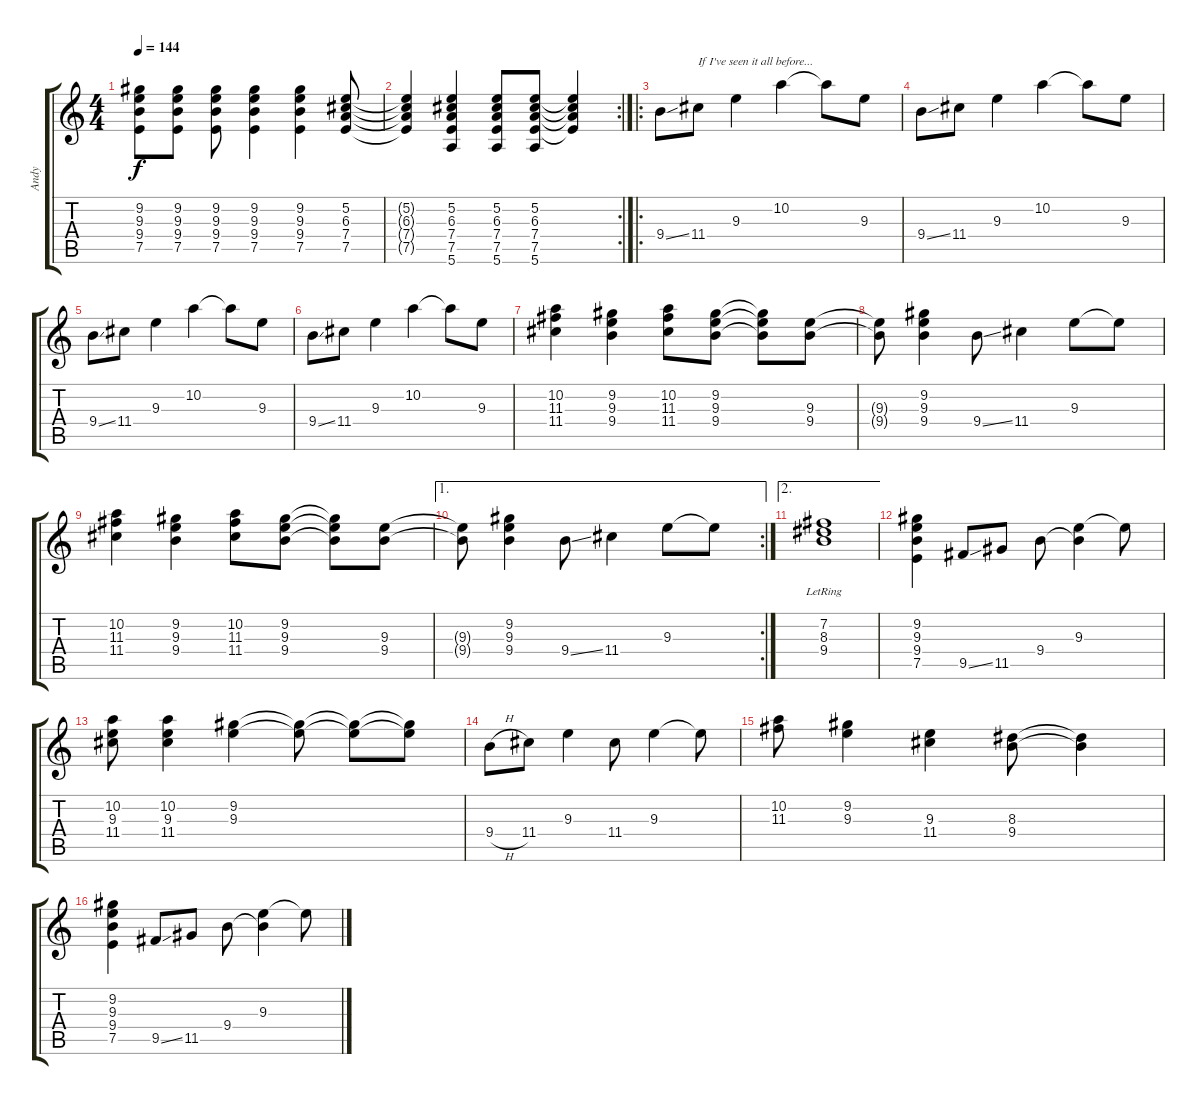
\track ("Andy" "Andy") {instrument overdrivenguitar}
\staff {score tabs}
\tuning (E4 B3 G3 D3 A2 E2) {hide}
\ts (4 4)
\tempo 144
\clef g2
\ks c
(9.2 9.3 9.4 7.5).8{dy f} (9.2 9.3 9.4 7.5).8 (9.2 9.3 9.4 7.5).8 (9.2 9.3 9.4 7.5).4 (9.2 9.3 9.4 7.5).4 (5.2 6.3 7.4 7.5).8 |
\rc 2
(5.2{t} 6.3{t} 7.4{t} 7.5{t}).4 (5.2 6.3 7.4 7.5 5.6).4 (5.2 6.3 7.4 7.5 5.6).8 (5.2 6.3 7.4 7.5 5.6).8 (5.2{t} 6.3{t} 7.4{t} 7.5{t}).4 |
\ro
9.4{ss}.8 11.4.8{txt "If I've seen it all before..."} 9.3.4 10.2.4 10.2{t}.8 9.3.8 |
9.4{ss}.8 11.4.8 9.3.4 10.2.4 10.2{t}.8 9.3.8 |
9.4{ss}.8 11.4.8 9.3.4 10.2.4 10.2{t}.8 9.3.8 |
9.4{ss}.8 11.4.8 9.3.4 10.2.4 10.2{t}.8 9.3.8 |
(10.2 11.3 11.4).4 (9.2 9.3 9.4).4 (10.2 11.3 11.4).8 (9.2 9.3 9.4).8 (9.2{t} 9.3{t} 9.4{t}).8 (9.3 9.4).8 |
(9.3{t} 9.4{t}).8 (9.2 9.3 9.4).4 9.4{ss}.8 11.4.4 9.3.8 9.3{t}.8 |
(10.2 11.3 11.4).4 (9.2 9.3 9.4).4 (10.2 11.3 11.4).8 (9.2 9.3 9.4).8 (9.2{t} 9.3{t} 9.4{t}).8 (9.3 9.4).8 |
\ae 1
\rc 2
(9.3{t} 9.4{t}).8 (9.2 9.3 9.4).4 9.4{ss}.8 11.4.4 9.3.8 9.3{t}.8 |
\ae 2
(7.2{lr} 8.3{lr} 9.4{lr}).1 |
(9.2 9.3 9.4 7.5).4 9.5{ss}.8 11.5.8 9.4.8 (9.3 9.4{t}).4 9.3{t}.8 |
(10.2 9.3 11.4).8 (10.2 9.3 11.4).4 (9.2 9.3).4 (9.2{t} 9.3{t}).8 (9.2{t} 9.3{t}).8 (9.2{t} 9.3{t}).8 |
9.4{h}.8 11.4.8 9.3.4 11.4.8 9.3.4 9.3{t}.8 |
(10.2 11.3).8 (9.2 9.3).4 (9.3 11.4).4 (8.3 9.4).8 (8.3{t} 9.4{t}).4 |
(9.2 9.3 9.4 7.5).4 9.5{ss}.8 11.5.8 9.4.8 (9.3 9.4{t}).4 9.3{t}.8
